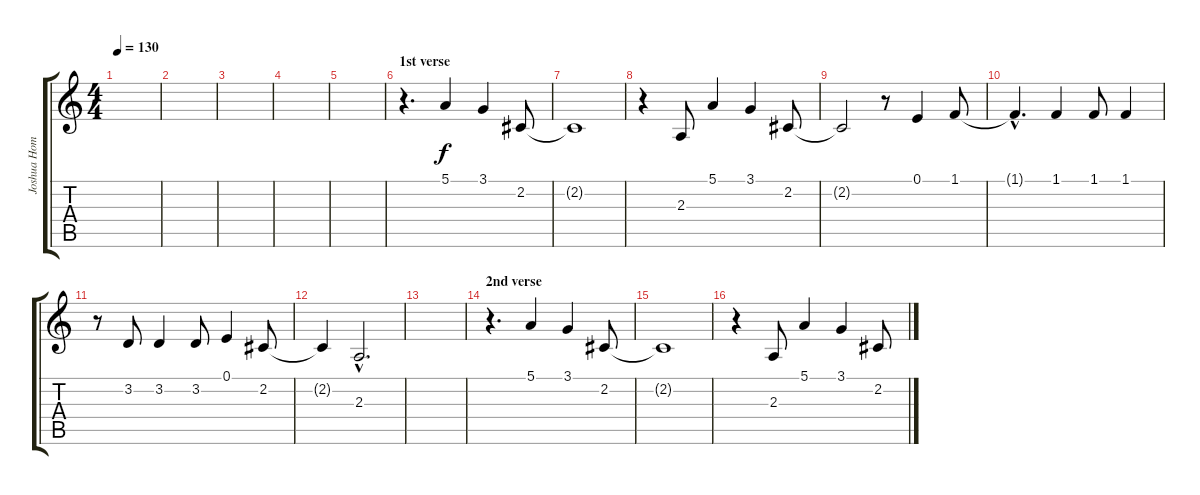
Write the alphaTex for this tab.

\track ("Joshua Homme - singing" "Joshua Hom") {instrument voiceoohs}
\staff {score tabs}
\tuning (E4 B3 G3 D3 A2 E2) {hide}
\ts (4 4)
\tempo 130
\clef g2
\ks c
|
|
|
|
|
\section ("" "1st verse")
r.4{d} 5.1.4 3.1.4 2.2.8 |
2.2{t}.1 |
r.4 2.3.8 5.1.4 3.1.4 2.2.8 |
2.2{t}.2 r.8 0.1.4 1.1.8 |
1.1{hac t}.4{d} 1.1.4 1.1.8 1.1.4 |
r.8 3.2.8 3.2.4 3.2.8 0.1.4 2.2.8 |
2.2{t}.4 2.3{hac}.2{d} |
|
\section ("" "2nd verse")
r.4{d} 5.1.4 3.1.4 2.2.8 |
2.2{t}.1 |
r.4 2.3.8 5.1.4 3.1.4 2.2.8
